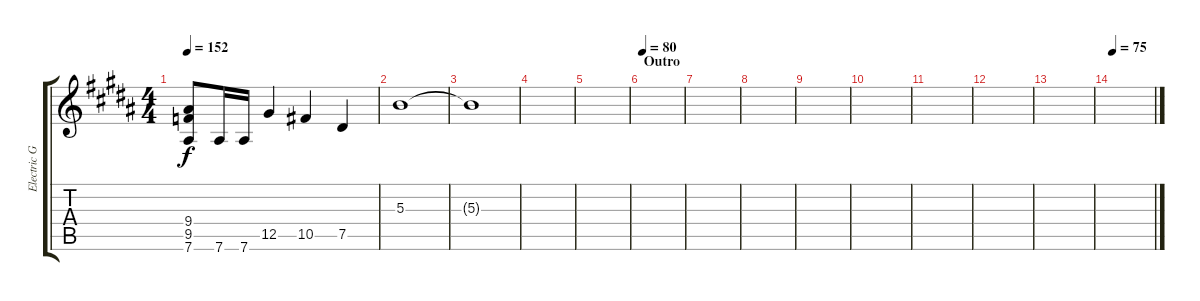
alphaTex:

\track ("Electric Guitar I" "Electric G") {instrument distortionguitar}
\staff {score tabs}
\tuning (Eb4 Bb3 Gb3 Db3 Ab2 Eb2) {hide}
\ts (4 4)
\tempo 152
\clef g2
\ks b
(9.4 9.5 7.6).8{dy f} 7.6.16 7.6.16 12.5.4 10.5.4 7.5.4 |
5.3.1 |
5.3{t}.1 |
|
|
\section ("" "Outro")
\tempo 120
\tempo 80
|
|
|
|
|
|
|
|
\tempo 75
